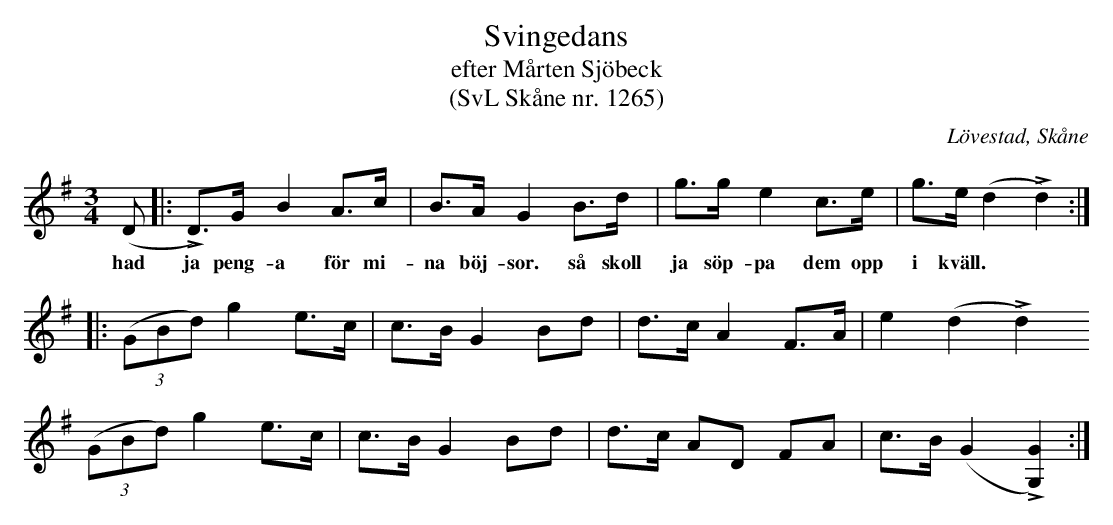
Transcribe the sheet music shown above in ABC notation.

X:1
T:Svingedans
T:efter Mårten Sjöbeck
T:(SvL Skåne nr. 1265)
O:Lövestad, Skåne
M:3/4
L:1/8
Q:1/4=108
K:G
(D |: LD)>G B2 A>c | B>A G2 B>d | g>g e2 c>e | g>e (d2 Ld2) :|
w:had ja peng-a för mi-na böj-sor. så skoll ja söp-pa dem opp i kväll.
|: ((3GBd) g2 e>c | c>B G2 Bd | d>c A2 F>A | e2 (d2 Ld2)
   ((3GBd) g2 e>c | c>B G2 Bd | d>c AD FA | c>B (G2 L[G2G,2]) :|
